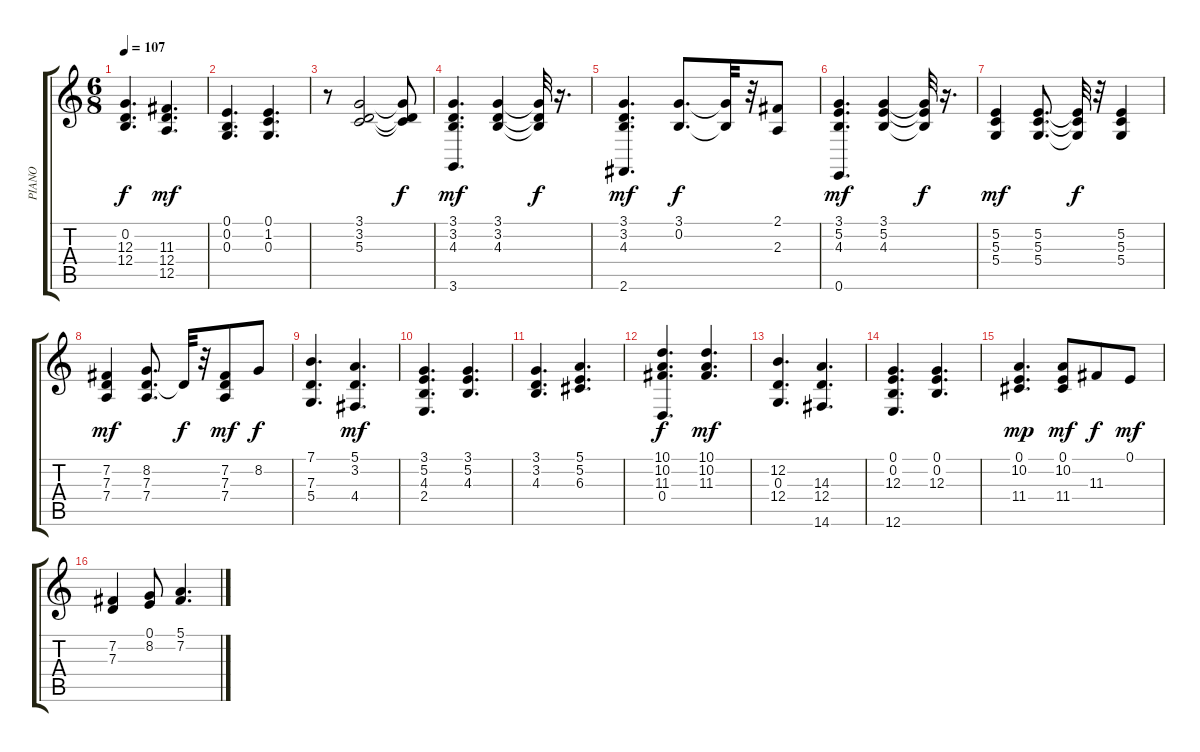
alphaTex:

\track ("PIANO" "PIANO") {instrument acousticgrandpiano}
\staff {score tabs}
\tuning (E4 B3 G3 D3 A2 E2) {hide}
\ts (6 8)
\tempo 107
\clef g2
\ks c
(0.2 12.3 12.4).4{d dy f} (11.3 12.4 12.5).4{d dy mf} |
(0.1 0.2 0.3).4{d} (0.1 1.2 0.3).4{d} |
r.8 (3.1 3.2 5.3).2 (3.1{t} 3.2{t} 5.3{t}).8{dy f} |
(3.1 3.2 4.3 3.6).4{d dy mf} (3.1 3.2 4.3).4 (3.1{t} 3.2{t} 4.3{t}).32{dy f} r.16{d} |
(3.1 3.2 4.3 2.6).4{d dy mf} (3.1 0.2).8{d dy f} (3.1{t} 0.2{t}).32 r.32 (2.1 2.3).8 |
(3.1 5.2 4.3 0.6).4{d dy mf} (3.1 5.2 4.3).4 (3.1{t} 5.2{t} 4.3{t}).32{dy f} r.16{d} |
(5.2 5.3 5.4).4{dy mf} (5.2 5.3 5.4).8{d} (5.2{t} 5.3{t} 5.4{t}).32{dy f} r.32 (5.2 5.3 5.4).4 |
(7.2 7.3 7.4).4{dy mf} (8.2 7.3 7.4).8{d} 7.3{t}.32{dy f} r.32 (7.2 7.3 7.4).8{dy mf} 8.2.8{dy f} |
(7.1 7.3 5.4).4{d} (5.1 3.2 4.4).4{d dy mf} |
(3.1 5.2 4.3 2.4).4{d} (3.1 5.2 4.3).4{d} |
(3.1 3.2 4.3).4{d} (5.1 5.2 6.3).4{d} |
(10.1 10.2 11.3 0.4).4{d dy f} (10.1 10.2 11.3).4{d dy mf} |
(12.2 0.3 12.4).4{d} (14.3 12.4 14.6).4{d} |
(0.1 0.2 12.3 12.6).4{d} (0.1 0.2 12.3).4{d} |
(0.1 10.2 11.4).4{d dy mp} (0.1 10.2 11.4).8{dy mf} 11.3.8{dy f} 0.1.8{dy mf} |
(7.2 7.3).4 (0.1 8.2).8 (5.1 7.2).4{d}
